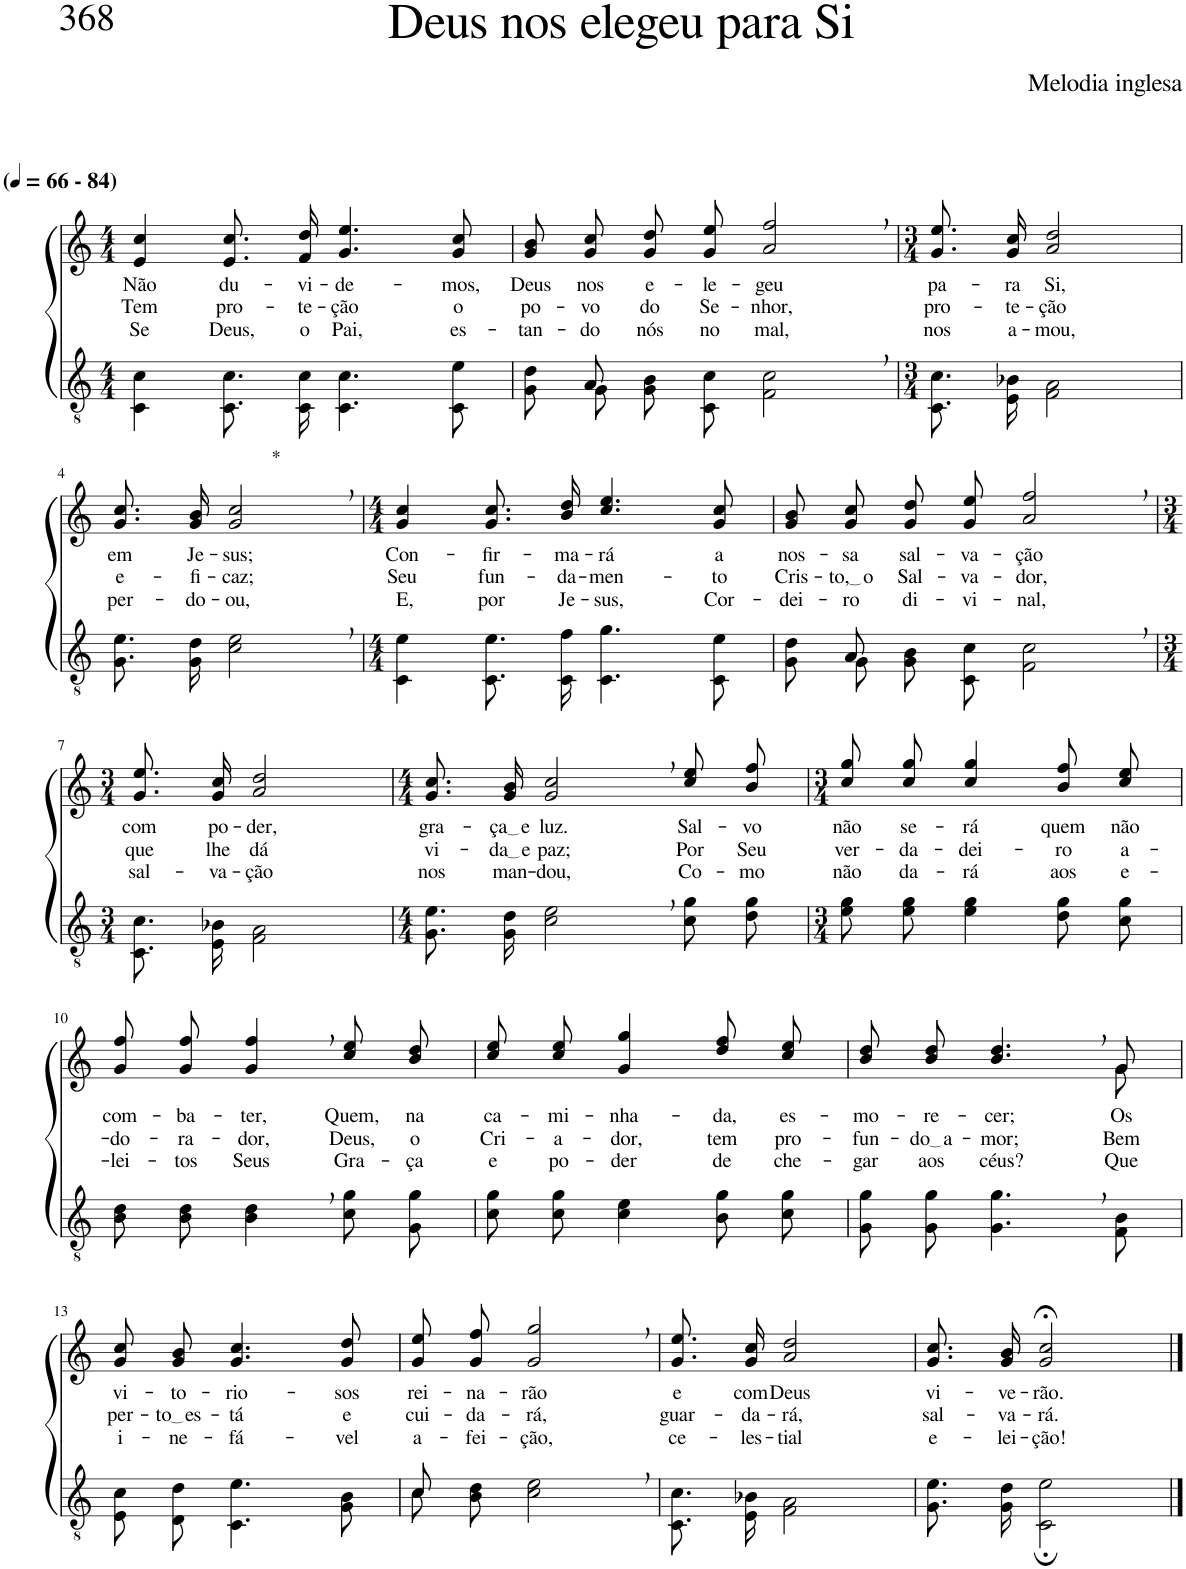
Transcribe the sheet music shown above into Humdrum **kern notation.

**kern	**kern	**text	**text	**text
*part2	*part1	*part1	*part1	*part1
*staff2	*staff1	*staff1	*staff1	*staff1
*I"Parte III e IV	*I"Parte I e II	*	*	*
*clefGv2	*clefG2	*	*	*
*Trd3c5	*Trd3c5	*	*	*
*k[]	*k[]	*	*	*
*M4/4	*M4/4	*	*	*
*MM66	*MM66	*	*	*
=1	=1	=1	=1	=1
!	!LO:TX:a:B:t=(	!	!	!
!	!LO:TX:a:B:t=- 84)	!	!	!
!	!	!LO:LY:b	!LO:LY:b	!LO:LY:b
4C\ 4c\	4e/ 4cc/	Não	Tem	Se
!	!	!LO:LY:b	!LO:LY:b	!LO:LY:b
8.C/ 8.c/L	8.e/ 8.cc/L	du-	pro-	Deus,
!	!	!LO:LY:b	!LO:LY:b	!LO:LY:b
16C/ 16c/Jk	16f/ 16dd/Jk	-vi-	-te-	o
!	!	!LO:LY:b	!LO:LY:b	!LO:LY:b
4.C\ 4.c\	4.g/ 4.ee/	-de-	-ção	Pai,
!	!	!LO:LY:b	!LO:LY:b	!LO:LY:b
8C\ 8e\	8g/ 8cc/	-mos,	o	es-
=2	=2	=2	=2	=2
*^	*	*	*	*
!	!	!	!LO:LY:b	!LO:LY:b	!LO:LY:b
8ryy	8G/ 8d/L	8g/ 8b/L	Deus	po-	-tan-
!	!	!	!LO:LY:b	!LO:LY:b	!LO:LY:b
8A/	8G/J	8g/ 8cc/J	nos	-vo	-do
!	!	!	!LO:LY:b	!LO:LY:b	!LO:LY:b
2.ryy	8G/ 8B/L	8g\ 8dd\L	e-	do	nós
!	!	!	!LO:LY:b	!LO:LY:b	!LO:LY:b
.	8C/ 8c/J	8g\ 8ee\J	-le-	Se-	no
!	!	!	!LO:LY:b	!LO:LY:b	!LO:LY:b
.	2F\ 2c\	2a/, 2ff/,	-geu	-nhor,	mal,
*v	*v	*	*	*	*
=3	=3	=3	=3	=3
*M3/4	*M3/4	*	*	*
*^	*	*	*	*
!	!	!	!LO:LY:b	!LO:LY:b	!LO:LY:b
*v	*v	*	*	*	*
8.C/ 8.c/L	8.g/ 8.ee/L	pa-	pro-	nos
!	!	!LO:LY:b	!LO:LY:b	!LO:LY:b
16E/ 16B-X/Jk	16g/ 16cc/Jk	-ra	-te-	a-
!	!	!LO:LY:b	!LO:LY:b	!LO:LY:b
2F\ 2A\	2a/ 2dd/	Si,	-ção	-mou,
!!LO:LB:g=z
=4	=4	=4	=4	=4
!	!	!LO:LY:b	!LO:LY:b	!LO:LY:b
8.G\ 8.e\L	8.g/ 8.cc/L	em	e-	per-
!	!	!LO:LY:b	!LO:LY:b	!LO:LY:b
16G\ 16d\Jk	16g/ 16b/Jk	Je-	-fi-	-do-
!	!LO:TX:a:t=*	!	!	!
!	!	!LO:LY:b	!LO:LY:b	!LO:LY:b
2c\, 2e\,	2g/, 2cc/,	-sus;	-caz;	-ou,
=5	=5	=5	=5	=5
*M4/4	*M4/4	*	*	*
!	!	!LO:LY:b	!LO:LY:b	!LO:LY:b
4C\ 4e\	4g/ 4cc/	Con-	Seu	E,
!	!	!LO:LY:b	!LO:LY:b	!LO:LY:b
8.C/ 8.e/L	8.g\ 8.cc\L	-fir-	fun-	por
!	!	!LO:LY:b	!LO:LY:b	!LO:LY:b
16C/ 16f/Jk	16b\ 16dd\Jk	-ma-	-da-	Je-
!	!	!LO:LY:b	!LO:LY:b	!LO:LY:b
4.C\ 4.g\	4.cc/ 4.ee/	-rá	-men-	-sus,
!	!	!LO:LY:b	!LO:LY:b	!LO:LY:b
8C\ 8e\	8g/ 8cc/	a	-to	Cor-
=6	=6	=6	=6	=6
*^	*	*	*	*
!	!	!	!LO:LY:b	!LO:LY:b	!LO:LY:b
8ryy	8G/ 8d/L	8g/ 8b/L	nos-	Cris-	-dei-
!	!	!	!LO:LY:b	!LO:LY:b	!LO:LY:b
8A/	8G/J	8g/ 8cc/J	-sa	to, o	-ro
!	!	!	!LO:LY:b	!LO:LY:b	!LO:LY:b
2.ryy	8G/ 8B/L	8g\ 8dd\L	sal-	Sal-	di-
!	!	!	!LO:LY:b	!LO:LY:b	!LO:LY:b
.	8C/ 8c/J	8g\ 8ee\J	-va-	-va-	-vi-
!	!	!	!LO:LY:b	!LO:LY:b	!LO:LY:b
.	2F\ 2c\	2a/, 2ff/,	-ção	-dor,	-nal,
*v	*v	*	*	*	*
!!LO:LB:g=z
=7	=7	=7	=7	=7
*M3/4	*M3/4	*	*	*
*^	*	*	*	*
!	!	!	!LO:LY:b	!LO:LY:b	!LO:LY:b
*v	*v	*	*	*	*
8.C/ 8.c/L	8.g/ 8.ee/L	com	que	sal-
!	!	!LO:LY:b	!LO:LY:b	!LO:LY:b
16E/ 16B-X/Jk	16g/ 16cc/Jk	po-	lhe	-va-
!	!	!LO:LY:b	!LO:LY:b	!LO:LY:b
2F\ 2A\	2a/ 2dd/	-der,	dá	-ção
=8	=8	=8	=8	=8
*M4/4	*M4/4	*	*	*
!	!	!LO:LY:b	!LO:LY:b	!LO:LY:b
8.G\ 8.e\L	8.g/ 8.cc/L	gra-	vi-	nos
!	!	!LO:LY:b	!LO:LY:b	!LO:LY:b
16G\ 16d\Jk	16g/ 16b/Jk	ça e	da e	man-
!	!	!LO:LY:b	!LO:LY:b	!LO:LY:b
2c\, 2e\,	2g/, 2cc/,	luz.	paz;	-dou,
!	!	!LO:LY:b	!LO:LY:b	!LO:LY:b
8c\ 8g\L	8cc\ 8ee\L	Sal-	Por	Co-
!	!	!LO:LY:b	!LO:LY:b	!LO:LY:b
8d\ 8g\J	8b\ 8ff\J	-vo	Seu	-mo
=9	=9	=9	=9	=9
*M3/4	*M3/4	*	*	*
!	!	!LO:LY:b	!LO:LY:b	!LO:LY:b
8e\ 8g\L	8cc\ 8gg\L	não	ver-	não
!	!	!LO:LY:b	!LO:LY:b	!LO:LY:b
8e\ 8g\J	8cc\ 8gg\J	se-	-da-	da-
!	!	!LO:LY:b	!LO:LY:b	!LO:LY:b
4e\ 4g\	4cc/ 4gg/	-rá	-dei-	-rá
!	!	!LO:LY:b	!LO:LY:b	!LO:LY:b
8d\ 8g\L	8b\ 8ff\L	quem	-ro	aos
!	!	!LO:LY:b	!LO:LY:b	!LO:LY:b
8c\ 8g\J	8cc\ 8ee\J	não	a-	e-
!!LO:LB:g=z
=10	=10	=10	=10	=10
!	!	!LO:LY:b	!LO:LY:b	!LO:LY:b
8B\ 8d\L	8g\ 8ff\L	com-	-do-	-lei-
!	!	!LO:LY:b	!LO:LY:b	!LO:LY:b
8B\ 8d\J	8g\ 8ff\J	-ba-	-ra-	-tos
!	!	!LO:LY:b	!LO:LY:b	!LO:LY:b
4B\, 4d\,	4g/, 4ff/,	-ter,	-dor,	Seus
!	!	!LO:LY:b	!LO:LY:b	!LO:LY:b
8c\ 8g\L	8cc\ 8ee\L	Quem,	Deus,	Gra-
!	!	!LO:LY:b	!LO:LY:b	!LO:LY:b
8G\ 8g\J	8b\ 8dd\J	na	o	-ça
=11	=11	=11	=11	=11
!	!	!LO:LY:b	!LO:LY:b	!LO:LY:b
8c\ 8g\L	8cc\ 8ee\L	ca-	Cri-	e
!	!	!LO:LY:b	!LO:LY:b	!LO:LY:b
8c\ 8g\J	8cc\ 8ee\J	-mi-	-a-	po-
!	!	!LO:LY:b	!LO:LY:b	!LO:LY:b
4c\ 4e\	4g/ 4gg/	-nha-	-dor,	-der
!	!	!LO:LY:b	!LO:LY:b	!LO:LY:b
8B\ 8g\L	8dd\ 8ff\L	-da,	tem	de
!	!	!LO:LY:b	!LO:LY:b	!LO:LY:b
8c\ 8g\J	8cc\ 8ee\J	es-	pro-	che-
=12	=12	=12	=12	=12
!	!	!LO:LY:b	!LO:LY:b	!LO:LY:b
*	*^	*	*	*
8G\ 8g\L	8b\ 8dd\L	8ryy	-mo-	-fun-	-gar
!	!	!	!LO:LY:b	!LO:LY:b	!LO:LY:b
*	*v	*v	*	*	*
8G\ 8g\J	8b\ 8dd\J	-re-	do a	aos
!	!	!LO:LY:b	!LO:LY:b	!LO:LY:b
4.G\, 4.g\,	4.b/, 4.dd/,	-cer;	-mor;	céus?
*	*^	*	*	*
!	!	!	!LO:LY:b	!LO:LY:b	!LO:LY:b
8F\ 8B\	8g/	8g\	Os	Bem	Que
!!LO:LB:g=z
=13	=13	=13	=13	=13	=13
!	!	!	!LO:LY:b	!LO:LY:b	!LO:LY:b
*	*v	*v	*	*	*
8E/ 8c/L	8g/ 8cc/L	vi-	per-	i-
!	!	!LO:LY:b	!LO:LY:b	!LO:LY:b
8D/ 8d/J	8g/ 8b/J	-to-	to es	-ne-
!	!	!LO:LY:b	!LO:LY:b	!LO:LY:b
4.C\ 4.e\	4.g/ 4.cc/	-rio-	-tá	-fá-
!	!	!LO:LY:b	!LO:LY:b	!LO:LY:b
8G\ 8B\	8g/ 8dd/	-sos	e	-vel
=14	=14	=14	=14	=14
*^	*	*	*	*
!	!	!	!LO:LY:b	!LO:LY:b	!LO:LY:b
8c\L	8c/	8g\ 8ee\L	rei-	cui-	a-
!	!	!	!LO:LY:b	!LO:LY:b	!LO:LY:b
8B\ 8d\J	2ryy	8g\ 8ff\J	-na-	-da-	-fei-
!	!	!	!LO:LY:b	!LO:LY:b	!LO:LY:b
2c\, 2e\,	.	2g/, 2gg/,	-rão	-rá,	-ção,
.	8ryy	.	.	.	.
=15	=15	=15	=15	=15	=15
!	!	!	!LO:LY:b	!LO:LY:b	!LO:LY:b
*v	*v	*	*	*	*
8.C/ 8.c/L	8.g/ 8.ee/L	e	guar-	ce-
!	!	!LO:LY:b	!LO:LY:b	!LO:LY:b
16E/ 16B-X/Jk	16g/ 16cc/Jk	com	-da-	-les-
!	!	!LO:LY:b	!LO:LY:b	!LO:LY:b
2F\ 2A\	2a/ 2dd/	Deus	-rá,	-tial
=16	=16	=16	=16	=16
!	!	!LO:LY:b	!LO:LY:b	!LO:LY:b
8.G\ 8.e\L	8.g/ 8.cc/L	vi-	sal-	e-
!	!	!LO:LY:b	!LO:LY:b	!LO:LY:b
16G\ 16d\Jk	16g/ 16b/Jk	-ve-	-va-	-lei-
!	!	!LO:LY:b	!LO:LY:b	!LO:LY:b
2C\; 2e\;	2g/;< 2cc/;<	-rão.	-rá.	-ção!
==	==	==	==	==
*-	*-	*-	*-	*-
